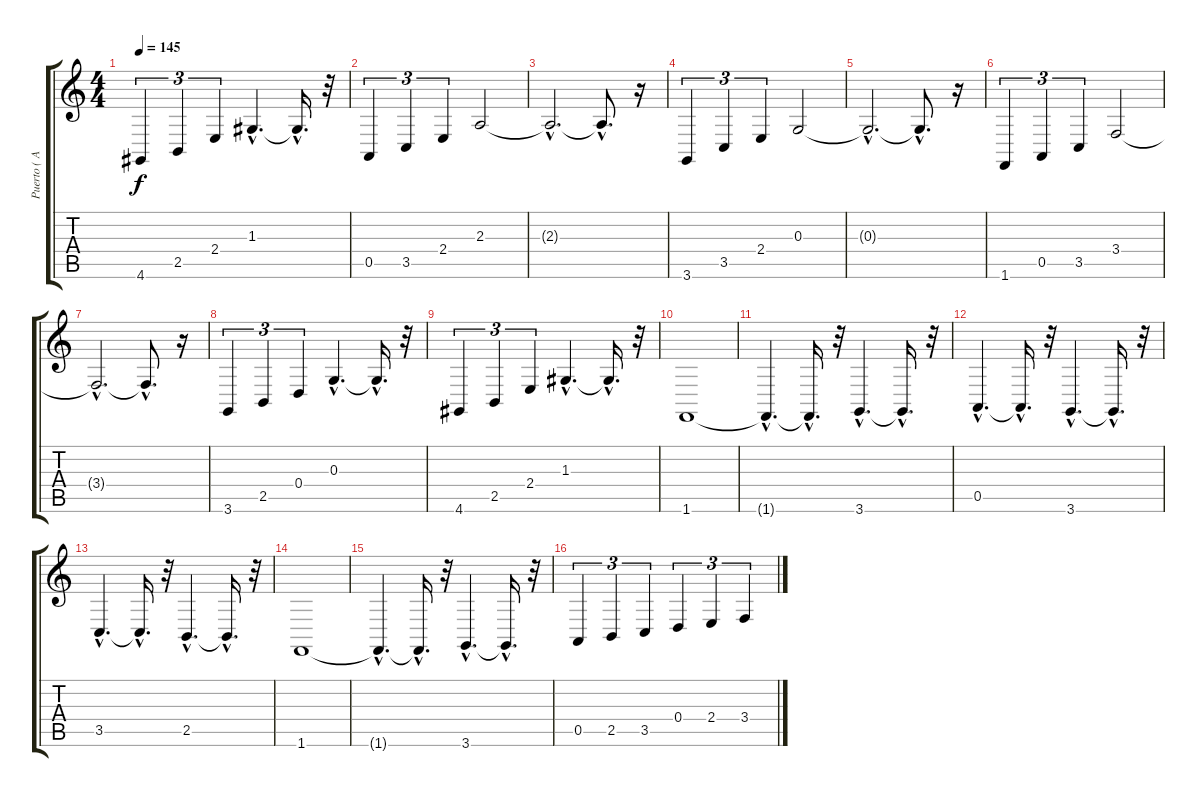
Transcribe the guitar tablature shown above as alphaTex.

\track ("Puerto ( Aoshi )" "Puerto ( A") {instrument stringensemble1}
\staff {score tabs}
\tuning (E4 B3 G3 D3 A2 E2) {hide}
\ts (4 4)
\tempo 145
\clef g2
\ks c
4.6.4{tu (3 2) dy f} 2.5.4{tu (3 2)} 2.4.4{tu (3 2)} 1.3{hac}.4{d} 1.3{hac t}.16{d} r.32 |
0.5.4{tu (3 2)} 3.5.4{tu (3 2)} 2.4.4{tu (3 2)} 2.3.2 |
2.3{hac t}.2{d} 2.3{hac t}.8{d} r.16 |
3.6.4{tu (3 2)} 3.5.4{tu (3 2)} 2.4.4{tu (3 2)} 0.3.2 |
0.3{hac t}.2{d} 0.3{hac t}.8{d} r.16 |
1.6.4{tu (3 2)} 0.5.4{tu (3 2)} 3.5.4{tu (3 2)} 3.4.2 |
3.4{hac t}.2{d} 3.4{hac t}.8{d} r.16 |
3.6.4{tu (3 2)} 2.5.4{tu (3 2)} 0.4.4{tu (3 2)} 0.3{hac}.4{d} 0.3{hac t}.16{d} r.32 |
4.6.4{tu (3 2)} 2.5.4{tu (3 2)} 2.4.4{tu (3 2)} 1.3{hac}.4{d} 1.3{hac t}.16{d} r.32 |
1.6.1 |
1.6{hac t}.4{d} 1.6{hac t}.16{d} r.32 3.6{hac}.4{d} 3.6{hac t}.16{d} r.32 |
0.5{hac}.4{d} 0.5{hac t}.16{d} r.32 3.6{hac}.4{d} 3.6{hac t}.16{d} r.32 |
3.5{hac}.4{d} 3.5{hac t}.16{d} r.32 2.5{hac}.4{d} 2.5{hac t}.16{d} r.32 |
1.6.1 |
1.6{hac t}.4{d} 1.6{hac t}.16{d} r.32 3.6{hac}.4{d} 3.6{hac t}.16{d} r.32 |
0.5.4{tu (3 2)} 2.5.4{tu (3 2)} 3.5.4{tu (3 2)} 0.4.4{tu (3 2)} 2.4.4{tu (3 2)} 3.4.4{tu (3 2)}
